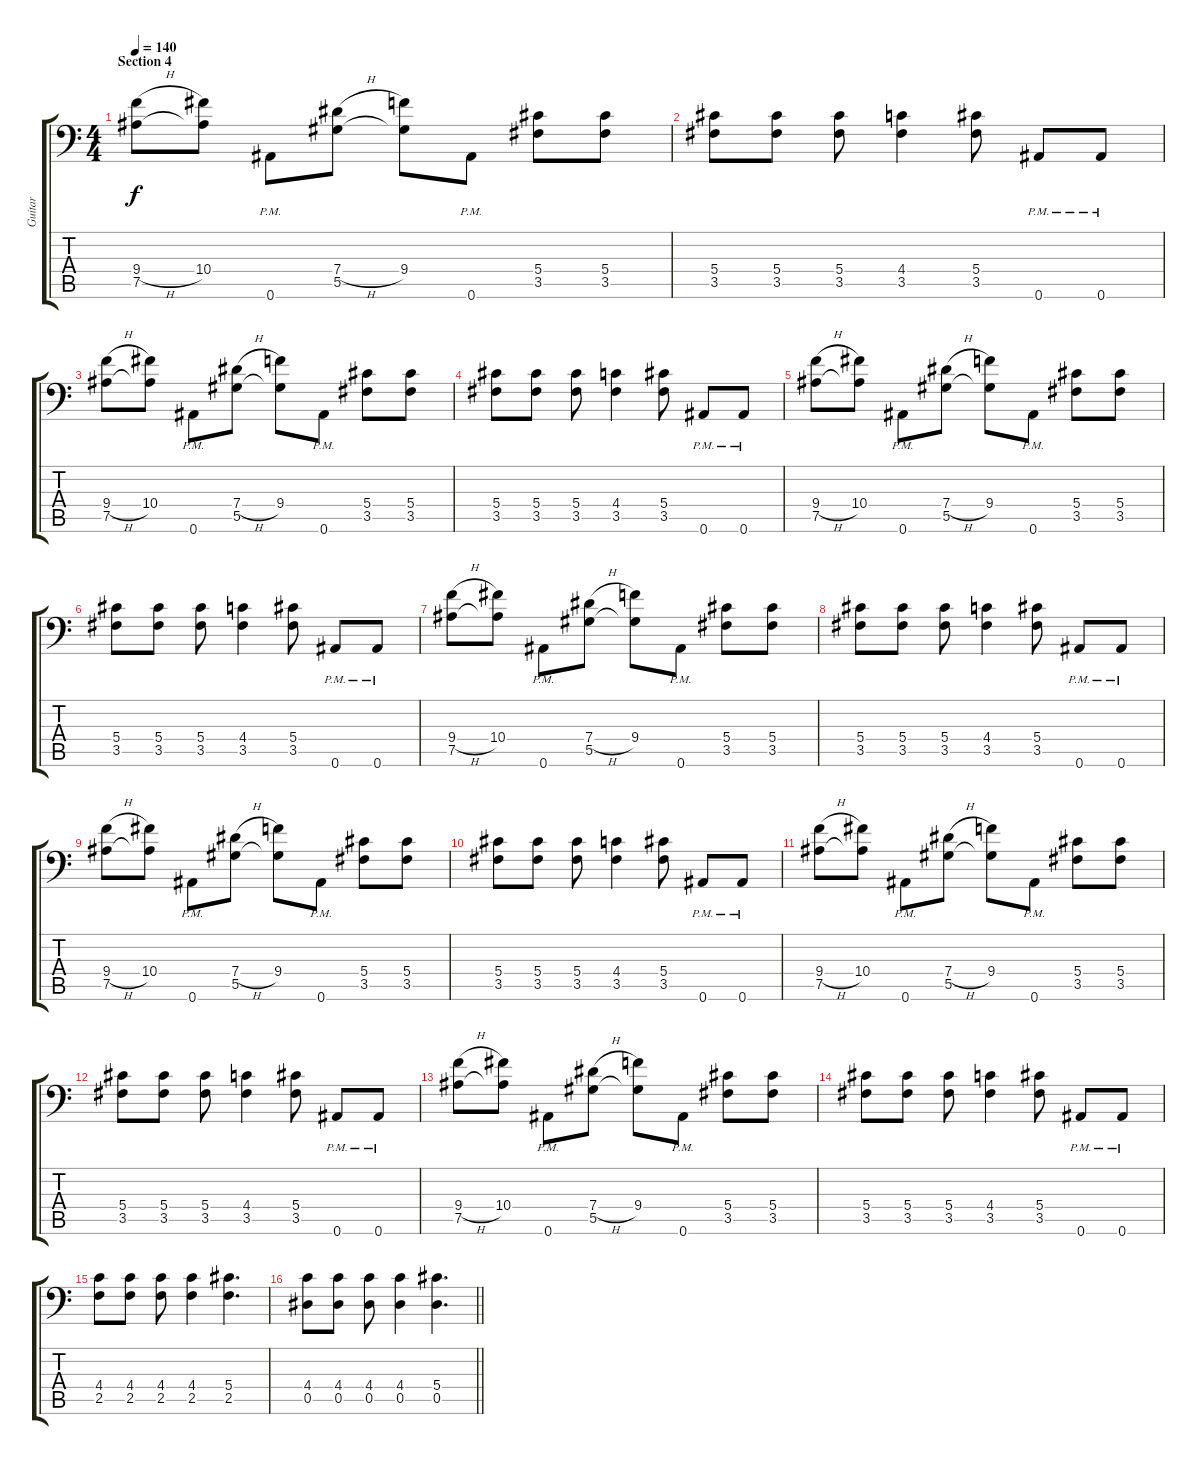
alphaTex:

\track ("Guitar" "Guitar") {instrument overdrivenguitar}
\staff {score tabs}
\tuning (Bb3 F3 Db3 Ab2 Eb2 Bb1) {hide}
\ts (4 4)
\section ("" "Section 4")
\tempo 140
\clef f4
\ks c
(9.4{h} 7.5).8{dy f} (10.4 7.5{t}).8 0.6{pm}.8 (7.4{h} 5.5).8 (9.4 5.5{t}).8 0.6{pm}.8 (5.4 3.5).8 (5.4 3.5).8 |
(5.4 3.5).8 (5.4 3.5).8 (5.4 3.5).8 (4.4 3.5).4 (5.4 3.5).8 0.6{pm}.8 0.6{pm}.8 |
(9.4{h} 7.5).8 (10.4 7.5{t}).8 0.6{pm}.8 (7.4{h} 5.5).8 (9.4 5.5{t}).8 0.6{pm}.8 (5.4 3.5).8 (5.4 3.5).8 |
(5.4 3.5).8 (5.4 3.5).8 (5.4 3.5).8 (4.4 3.5).4 (5.4 3.5).8 0.6{pm}.8 0.6{pm}.8 |
(9.4{h} 7.5).8 (10.4 7.5{t}).8 0.6{pm}.8 (7.4{h} 5.5).8 (9.4 5.5{t}).8 0.6{pm}.8 (5.4 3.5).8 (5.4 3.5).8 |
(5.4 3.5).8 (5.4 3.5).8 (5.4 3.5).8 (4.4 3.5).4 (5.4 3.5).8 0.6{pm}.8 0.6{pm}.8 |
(9.4{h} 7.5).8 (10.4 7.5{t}).8 0.6{pm}.8 (7.4{h} 5.5).8 (9.4 5.5{t}).8 0.6{pm}.8 (5.4 3.5).8 (5.4 3.5).8 |
(5.4 3.5).8 (5.4 3.5).8 (5.4 3.5).8 (4.4 3.5).4 (5.4 3.5).8 0.6{pm}.8 0.6{pm}.8 |
(9.4{h} 7.5).8 (10.4 7.5{t}).8 0.6{pm}.8 (7.4{h} 5.5).8 (9.4 5.5{t}).8 0.6{pm}.8 (5.4 3.5).8 (5.4 3.5).8 |
(5.4 3.5).8 (5.4 3.5).8 (5.4 3.5).8 (4.4 3.5).4 (5.4 3.5).8 0.6{pm}.8 0.6{pm}.8 |
(9.4{h} 7.5).8 (10.4 7.5{t}).8 0.6{pm}.8 (7.4{h} 5.5).8 (9.4 5.5{t}).8 0.6{pm}.8 (5.4 3.5).8 (5.4 3.5).8 |
(5.4 3.5).8 (5.4 3.5).8 (5.4 3.5).8 (4.4 3.5).4 (5.4 3.5).8 0.6{pm}.8 0.6{pm}.8 |
(9.4{h} 7.5).8 (10.4 7.5{t}).8 0.6{pm}.8 (7.4{h} 5.5).8 (9.4 5.5{t}).8 0.6{pm}.8 (5.4 3.5).8 (5.4 3.5).8 |
(5.4 3.5).8 (5.4 3.5).8 (5.4 3.5).8 (4.4 3.5).4 (5.4 3.5).8 0.6{pm}.8 0.6{pm}.8 |
(4.4 2.5).8 (4.4 2.5).8 (4.4 2.5).8 (4.4 2.5).4 (5.4 2.5).4{d} |
\barLineRight lightlight
(4.4 0.5).8 (4.4 0.5).8 (4.4 0.5).8 (4.4 0.5).4 (5.4 0.5).4{d}
